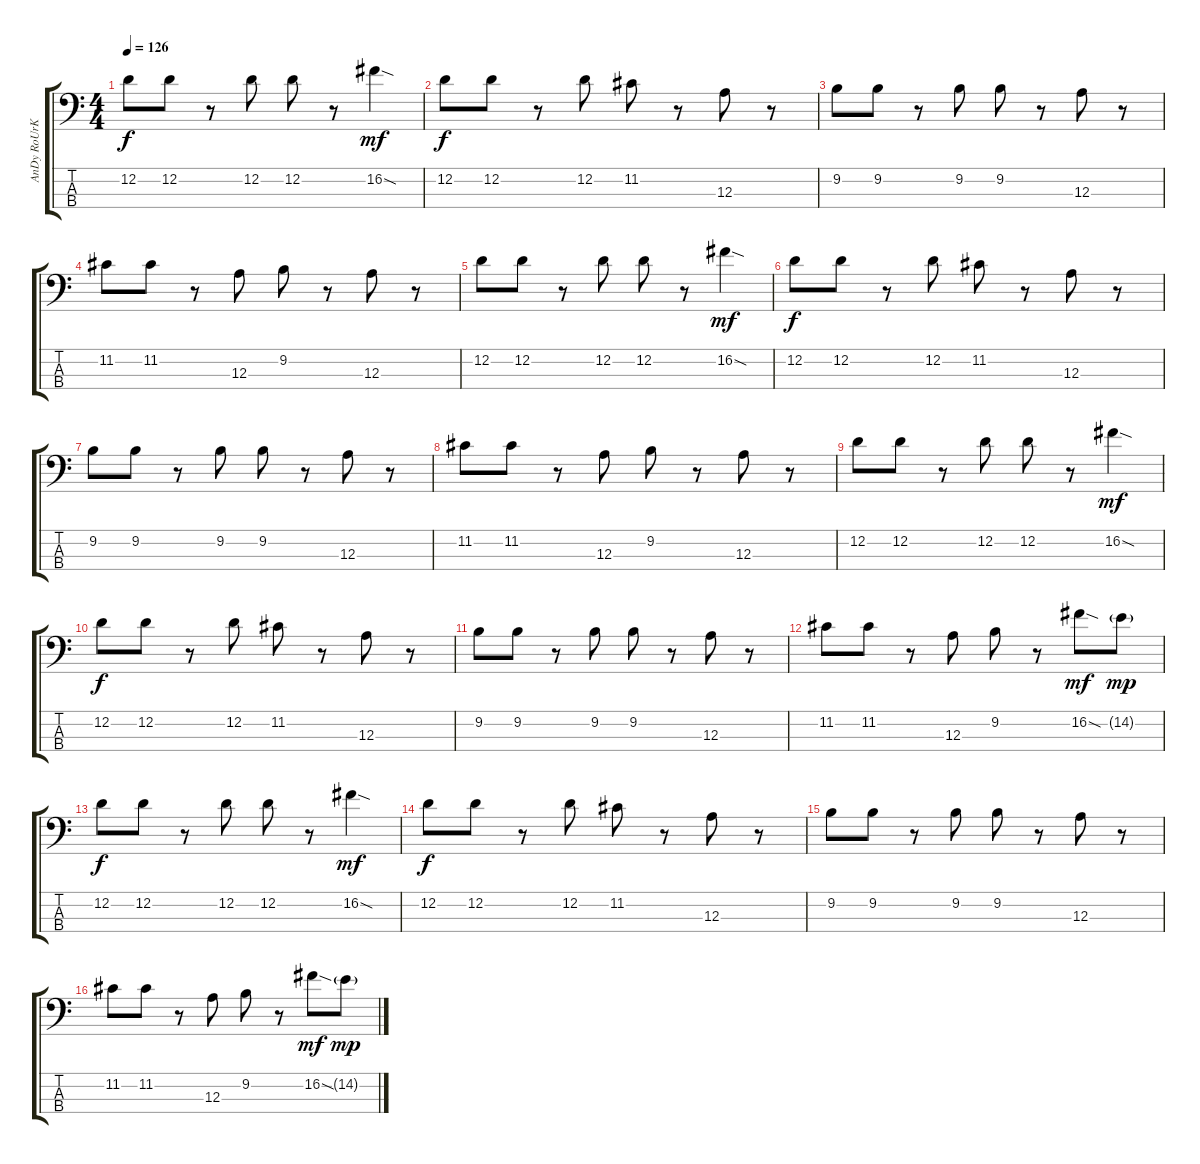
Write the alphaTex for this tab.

\track ("AnDy RoUrKe" "AnDy RoUrK") {instrument electricbasspick}
\staff {score tabs}
\tuning (G2 D2 A1 E1) {hide}
\ts (4 4)
\tempo 126
\clef f4
\ks c
12.2.8{dy f volume 10} 12.2.8 r.8 12.2.8 12.2.8 r.8 16.2{sod}.4{dy mf volume 10} |
12.2.8{dy f volume 10} 12.2.8 r.8 12.2.8 11.2.8 r.8 12.3.8 r.8 |
9.2.8 9.2.8 r.8 9.2.8 9.2.8 r.8 12.3.8 r.8 |
11.2.8 11.2.8 r.8 12.3.8 9.2.8 r.8 12.3.8 r.8 |
12.2.8{volume 10} 12.2.8 r.8 12.2.8 12.2.8 r.8 16.2{sod}.4{dy mf volume 11} |
12.2.8{dy f volume 10} 12.2.8 r.8 12.2.8 11.2.8 r.8 12.3.8 r.8 |
9.2.8 9.2.8 r.8 9.2.8 9.2.8 r.8 12.3.8 r.8 |
11.2.8 11.2.8 r.8 12.3.8 9.2.8 r.8 12.3.8 r.8 |
12.2.8{volume 10} 12.2.8 r.8 12.2.8 12.2.8 r.8 16.2{sod}.4{dy mf volume 10} |
12.2.8{dy f volume 10} 12.2.8 r.8 12.2.8 11.2.8 r.8 12.3.8 r.8 |
9.2.8 9.2.8 r.8 9.2.8 9.2.8 r.8 12.3.8 r.8 |
11.2.8 11.2.8 r.8 12.3.8 9.2.8 r.8 16.2{sod}.8{dy mf} 14.2{g}.8{dy mp} |
12.2.8{dy f volume 10} 12.2.8 r.8 12.2.8 12.2.8 r.8 16.2{sod}.4{dy mf volume 10} |
12.2.8{dy f volume 10} 12.2.8 r.8 12.2.8 11.2.8 r.8 12.3.8 r.8 |
9.2.8 9.2.8 r.8 9.2.8 9.2.8 r.8 12.3.8 r.8 |
11.2.8 11.2.8 r.8 12.3.8 9.2.8 r.8 16.2{sod}.8{dy mf} 14.2{g}.8{dy mp}
